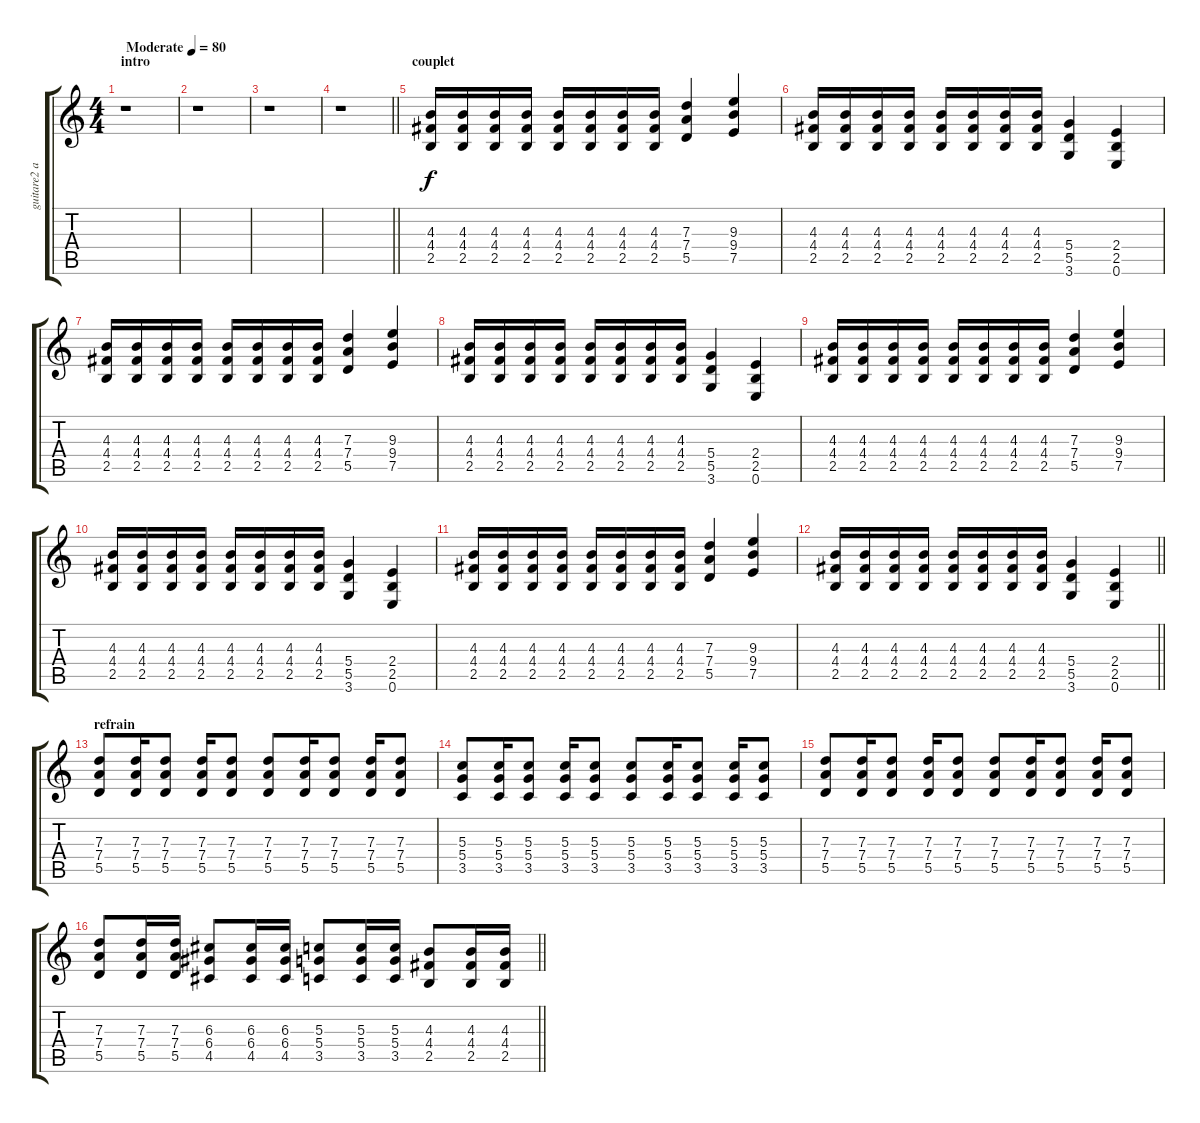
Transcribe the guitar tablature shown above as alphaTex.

\track ("guitare2 alice" "guitare2 a") {instrument distortionguitar}
\staff {score tabs}
\tuning (E4 B3 G3 D3 A2 E2) {hide}
\ts (4 4)
\section ("" "intro")
\tempo (80 "Moderate")
\clef g2
\ks c
r.1{dy f instrument distortionguitar} |
r.1 |
r.1 |
\barLineRight lightlight
r.1 |
\section ("" "couplet")
(4.3 4.4 2.5).16 (4.3 4.4 2.5).16 (4.3 4.4 2.5).16 (4.3 4.4 2.5).16 (4.3 4.4 2.5).16 (4.3 4.4 2.5).16 (4.3 4.4 2.5).16 (4.3 4.4 2.5).16 (7.3 7.4 5.5).4 (9.3 9.4 7.5).4 |
(4.3 4.4 2.5).16 (4.3 4.4 2.5).16 (4.3 4.4 2.5).16 (4.3 4.4 2.5).16 (4.3 4.4 2.5).16 (4.3 4.4 2.5).16 (4.3 4.4 2.5).16 (4.3 4.4 2.5).16 (5.4 5.5 3.6).4 (2.4 2.5 0.6).4 |
(4.3 4.4 2.5).16 (4.3 4.4 2.5).16 (4.3 4.4 2.5).16 (4.3 4.4 2.5).16 (4.3 4.4 2.5).16 (4.3 4.4 2.5).16 (4.3 4.4 2.5).16 (4.3 4.4 2.5).16 (7.3 7.4 5.5).4 (9.3 9.4 7.5).4 |
(4.3 4.4 2.5).16 (4.3 4.4 2.5).16 (4.3 4.4 2.5).16 (4.3 4.4 2.5).16 (4.3 4.4 2.5).16 (4.3 4.4 2.5).16 (4.3 4.4 2.5).16 (4.3 4.4 2.5).16 (5.4 5.5 3.6).4 (2.4 2.5 0.6).4 |
(4.3 4.4 2.5).16 (4.3 4.4 2.5).16 (4.3 4.4 2.5).16 (4.3 4.4 2.5).16 (4.3 4.4 2.5).16 (4.3 4.4 2.5).16 (4.3 4.4 2.5).16 (4.3 4.4 2.5).16 (7.3 7.4 5.5).4 (9.3 9.4 7.5).4 |
(4.3 4.4 2.5).16 (4.3 4.4 2.5).16 (4.3 4.4 2.5).16 (4.3 4.4 2.5).16 (4.3 4.4 2.5).16 (4.3 4.4 2.5).16 (4.3 4.4 2.5).16 (4.3 4.4 2.5).16 (5.4 5.5 3.6).4 (2.4 2.5 0.6).4 |
(4.3 4.4 2.5).16 (4.3 4.4 2.5).16 (4.3 4.4 2.5).16 (4.3 4.4 2.5).16 (4.3 4.4 2.5).16 (4.3 4.4 2.5).16 (4.3 4.4 2.5).16 (4.3 4.4 2.5).16 (7.3 7.4 5.5).4 (9.3 9.4 7.5).4 |
\barLineRight lightlight
(4.3 4.4 2.5).16 (4.3 4.4 2.5).16 (4.3 4.4 2.5).16 (4.3 4.4 2.5).16 (4.3 4.4 2.5).16 (4.3 4.4 2.5).16 (4.3 4.4 2.5).16 (4.3 4.4 2.5).16 (5.4 5.5 3.6).4 (2.4 2.5 0.6).4 |
\section ("" "refrain")
(7.3 7.4 5.5).8 (7.3 7.4 5.5).16 (7.3 7.4 5.5).8 (7.3 7.4 5.5).16 (7.3 7.4 5.5).8 (7.3 7.4 5.5).8 (7.3 7.4 5.5).16 (7.3 7.4 5.5).8 (7.3 7.4 5.5).16 (7.3 7.4 5.5).8 |
(5.3 5.4 3.5).8 (5.3 5.4 3.5).16 (5.3 5.4 3.5).8 (5.3 5.4 3.5).16 (5.3 5.4 3.5).8 (5.3 5.4 3.5).8 (5.3 5.4 3.5).16 (5.3 5.4 3.5).8 (5.3 5.4 3.5).16 (5.3 5.4 3.5).8 |
(7.3 7.4 5.5).8 (7.3 7.4 5.5).16 (7.3 7.4 5.5).8 (7.3 7.4 5.5).16 (7.3 7.4 5.5).8 (7.3 7.4 5.5).8 (7.3 7.4 5.5).16 (7.3 7.4 5.5).8 (7.3 7.4 5.5).16 (7.3 7.4 5.5).8 |
\barLineRight lightlight
(7.3 7.4 5.5).8 (7.3 7.4 5.5).16 (7.3 7.4 5.5).16 (6.3 6.4 4.5).8 (6.3 6.4 4.5).16 (6.3 6.4 4.5).16 (5.3 5.4 3.5).8 (5.3 5.4 3.5).16 (5.3 5.4 3.5).16 (4.3 4.4 2.5).8 (4.3 4.4 2.5).16 (4.3 4.4 2.5).16
